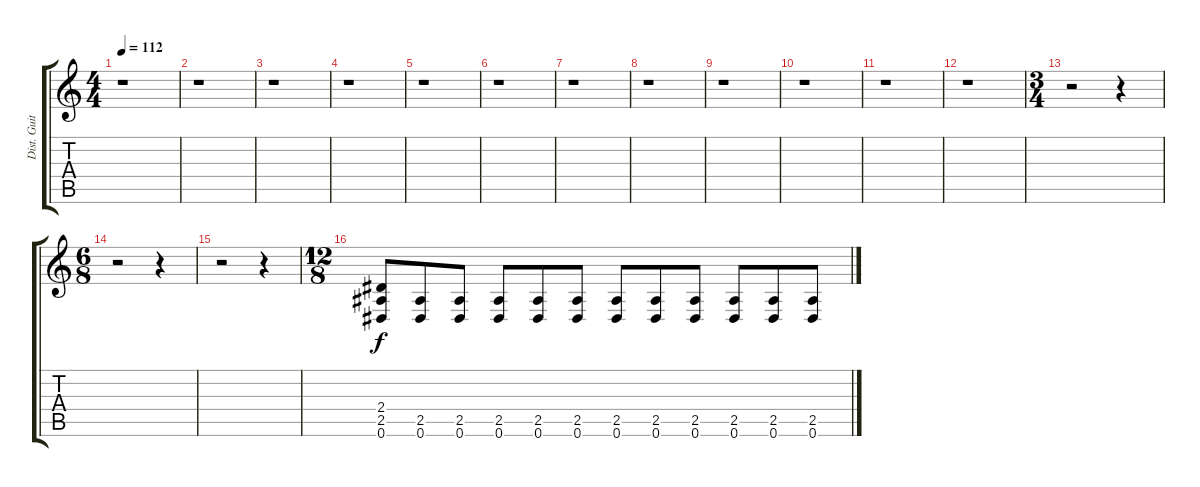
\track ("Dist. Guitar I" "Dist. Guit") {instrument distortionguitar}
\staff {score tabs}
\tuning (Eb4 Bb3 Gb3 Db3 Ab2 Eb2) {hide}
\ts (4 4)
\tempo 112
\clef g2
\ks c
r.1{dy f instrument distortionguitar} |
r.1 |
r.1 |
r.1 |
r.1 |
r.1 |
r.1 |
r.1 |
r.1 |
r.1 |
r.1 |
r.1 |
\ts (3 4)
r.2 r.4 |
\ts (6 8)
r.2 r.4 |
r.2 r.4 |
\ts (12 8)
(2.4 2.5 0.6).8 (2.5 0.6).8 (2.5 0.6).8 (2.5 0.6).8 (2.5 0.6).8 (2.5 0.6).8 (2.5 0.6).8 (2.5 0.6).8 (2.5 0.6).8 (2.5 0.6).8 (2.5 0.6).8 (2.5 0.6).8
